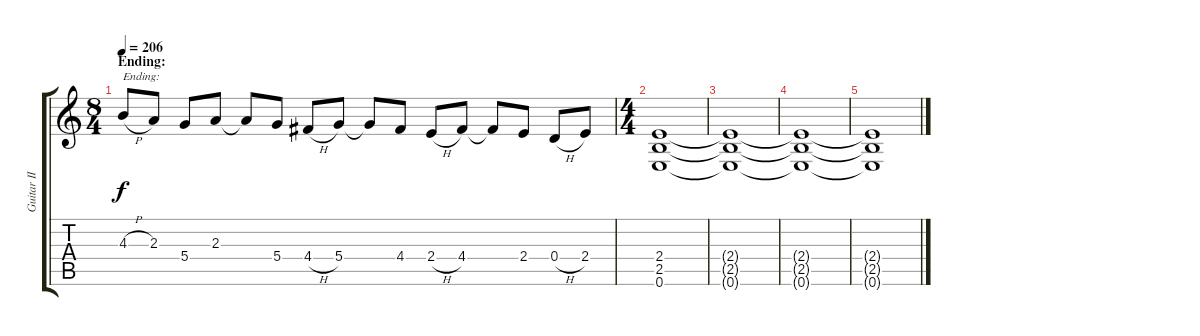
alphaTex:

\track ("Guitar II" "Guitar II") {instrument distortionguitar}
\staff {score tabs}
\tuning (E4 B3 G3 D3 A2 E2) {hide}
\ts (8 4)
\section ("" "Ending:")
\tempo 206
\clef g2
\ks c
4.3{h}.8{txt "Ending:" dy f} 2.3.8 5.4.8 2.3.8 2.3{t}.8 5.4.8 4.4{h}.8 5.4.8 5.4{t}.8 4.4.8 2.4{h}.8 4.4.8 4.4{t}.8 2.4.8 0.4{h}.8 2.4.8 |
\ts (4 4)
(2.4 2.5 0.6).1 |
(2.4{t} 2.5{t} 0.6{t}).1 |
(2.4{t} 2.5{t} 0.6{t}).1 |
(2.4{t} 2.5{t} 0.6{t}).1
